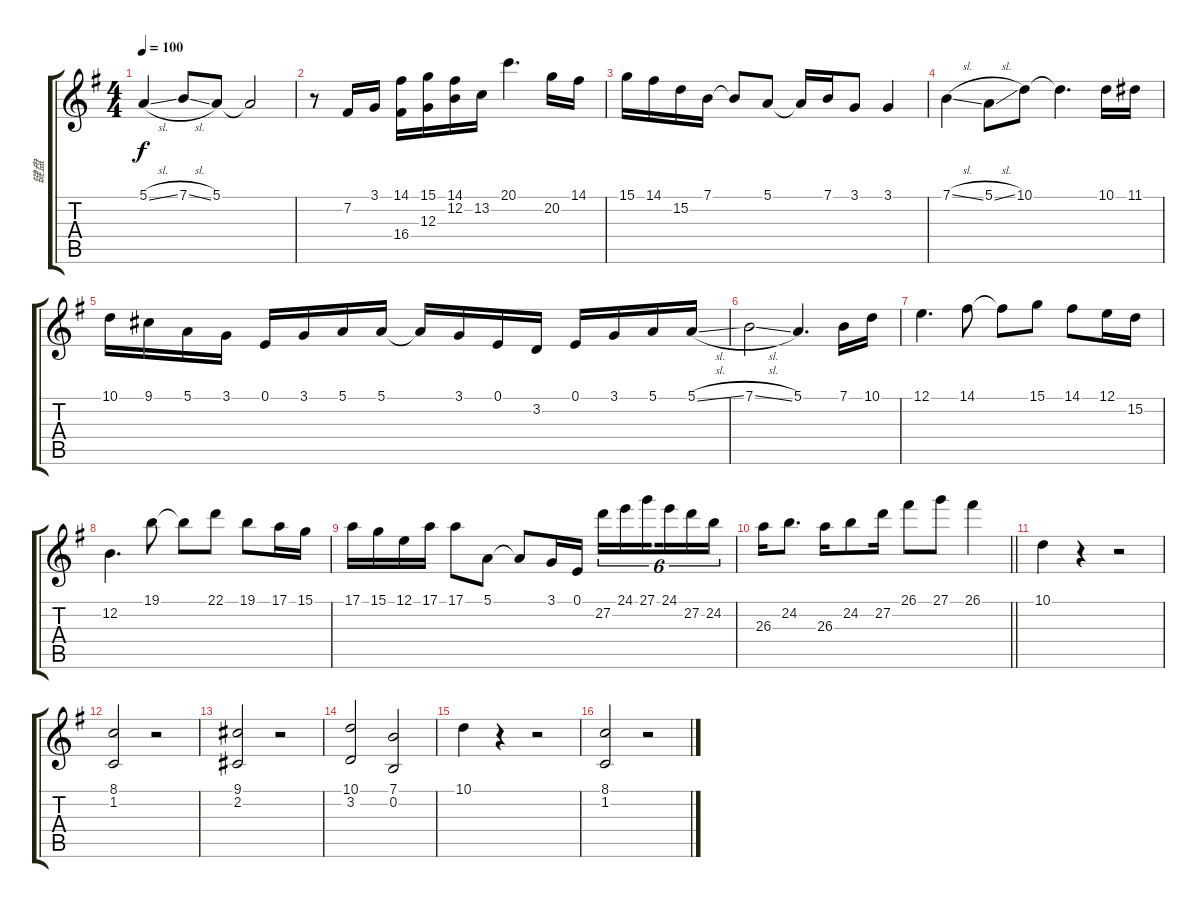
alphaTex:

\track ("键盘" "键盘") {instrument flute}
\staff {score tabs}
\tuning (E4 B3 G3 D3 A2 E2) {hide}
\ts (4 4)
\tempo 100
\clef g2
\ks eminor
5.1{sl}.4{dy f} 7.1{sl}.8 5.1.8 5.1{t}.2 |
r.8 7.2.16 3.1.16 (14.1 16.4).16 (15.1 12.3).16 (14.1 12.2).16 13.2.16 20.1.4{d} 20.2.16 14.1.16 |
15.1.16 14.1.16 15.2.16 7.1.16 7.1{t}.8 5.1.8 5.1{t}.16 7.1.16 3.1.8 3.1.4 |
7.1{sl}.4 5.1{sl}.8 10.1.8 10.1{t}.4{d} 10.1.16 11.1.16 |
10.1.16 9.1.16 5.1.16 3.1.16 0.1.16 3.1.16 5.1.16 5.1.16 5.1{t}.16 3.1.16 0.1.16 3.2.16 0.1.16 3.1.16 5.1.16 5.1{sl}.16 |
7.1{sl}.2 5.1.4{d} 7.1.16 10.1.16 |
12.1.4{d} 14.1.8 14.1{t}.8 15.1.8 14.1.8 12.1.16 15.2.16 |
12.2.4{d} 19.1.8 19.1{t}.8 22.1.8 19.1.8 17.1.16 15.1.16 |
17.1.16 15.1.16 12.1.16 17.1.16 17.1.8 5.1.8 5.1{t}.8 3.1.16 0.1.16 27.2.16{tu (6 4)} 24.1.16{tu (6 4)} 27.1.16{tu (6 4) beam splitsecondary} 24.1.16{tu (6 4)} 27.2.16{tu (6 4)} 24.2.16{tu (6 4)} |
\barLineRight lightlight
26.3.16 24.2.8{d} 26.3.16 24.2.8 27.2.16 26.1.8 27.1.8 26.1.4 |
10.1.4{volume 9 instrument pad7halo} r.4 r.2 |
(8.1 1.2).2 r.2 |
(9.1 2.2).2 r.2 |
(10.1 3.2).2 (7.1 0.2).2 |
10.1.4 r.4 r.2 |
(8.1 1.2).2 r.2
